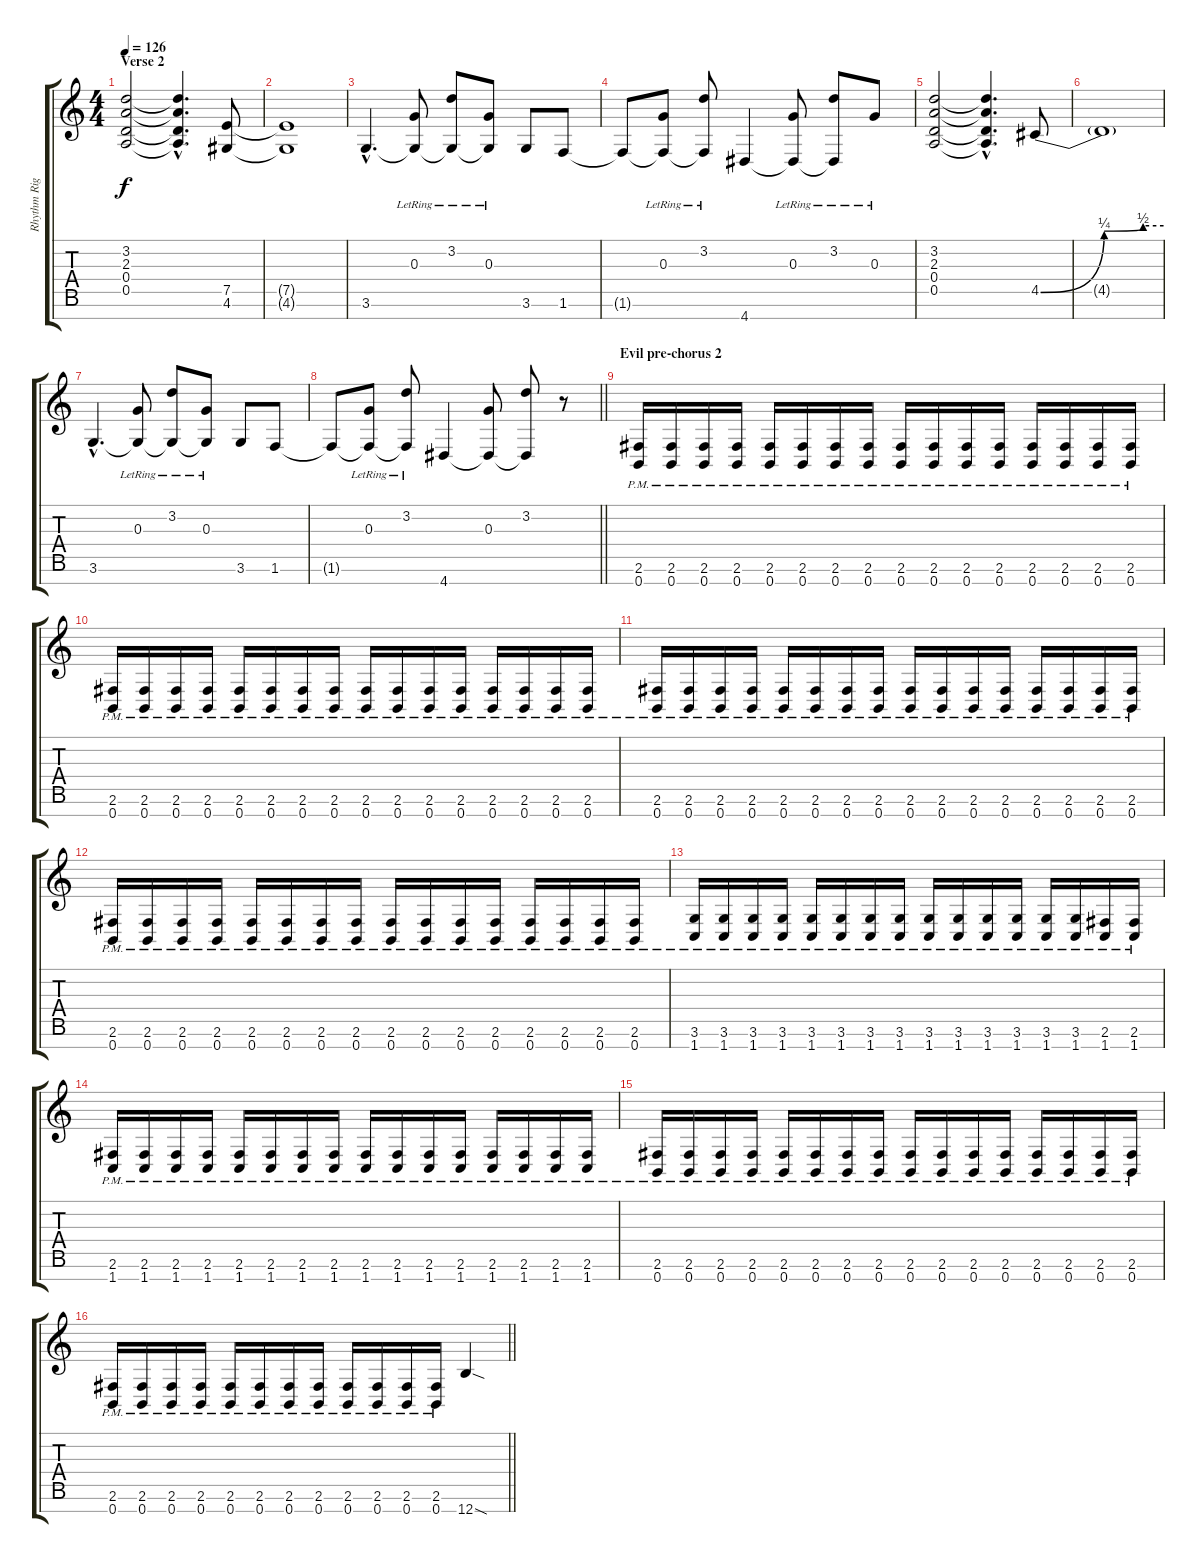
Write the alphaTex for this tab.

\track ("Rhythm Right" "Rhythm Rig") {instrument distortionguitar}
\staff {score tabs}
\tuning (E4 B3 G3 D3 A2 E2 B1) {hide}
\ts (4 4)
\section ("" "Verse 2")
\tempo 126
\clef g2
\ks c
(3.2 2.3 0.4 0.5).2{dy f} (3.2{hac t} 2.3{hac t} 0.4{hac t} 0.5{hac t}).4{d} (7.5 4.6).8 |
(7.5{t} 4.6{t}).1 |
3.6{hac}.4{d} (0.3{lr} 3.6{t}).8 (3.2{lr} 3.6{t}).8 (0.3{lr} 3.6{t}).8 3.6.8 1.6.8 |
1.6{t}.8 (0.3{lr} 1.6{t}).8 (3.2{lr} 1.6{t}).8 4.7.4 (0.3{lr} 4.7{t}).8 (3.2{lr} 4.7{t}).8 0.3{lr}.8 |
(3.2 2.3 0.4 0.5).2 (3.2{hac t} 2.3{hac t} 0.4{hac t} 0.5{hac t}).4{d} 4.5{be (custom 0 0 31 1 50 2 60 2)}.8 |
4.5{t}.1 |
3.6{hac}.4{d} (0.3{lr} 3.6{t}).8 (3.2{lr} 3.6{t}).8 (0.3{lr} 3.6{t}).8 3.6.8 1.6.8 |
\barLineRight lightlight
1.6{t}.8 (0.3{lr} 1.6{t}).8 (3.2{lr} 1.6{t}).8 4.7.4 (0.3 4.7{t}).8 (3.2 4.7{t}).8 r.8 |
\section ("" "Evil pre-chorus 2")
(2.6{pm} 0.7{pm}).16 (2.6{pm} 0.7{pm}).16 (2.6{pm} 0.7{pm}).16 (2.6{pm} 0.7{pm}).16 (2.6{pm} 0.7{pm}).16 (2.6{pm} 0.7{pm}).16 (2.6{pm} 0.7{pm}).16 (2.6{pm} 0.7{pm}).16 (2.6{pm} 0.7{pm}).16 (2.6{pm} 0.7{pm}).16 (2.6{pm} 0.7{pm}).16 (2.6{pm} 0.7{pm}).16 (2.6{pm} 0.7{pm}).16 (2.6{pm} 0.7{pm}).16 (2.6{pm} 0.7{pm}).16 (2.6{pm} 0.7{pm}).16 |
(2.6{pm} 0.7{pm}).16 (2.6{pm} 0.7{pm}).16 (2.6{pm} 0.7{pm}).16 (2.6{pm} 0.7{pm}).16 (2.6{pm} 0.7{pm}).16 (2.6{pm} 0.7{pm}).16 (2.6{pm} 0.7{pm}).16 (2.6{pm} 0.7{pm}).16 (2.6{pm} 0.7{pm}).16 (2.6{pm} 0.7{pm}).16 (2.6{pm} 0.7{pm}).16 (2.6{pm} 0.7{pm}).16 (2.6{pm} 0.7{pm}).16 (2.6{pm} 0.7{pm}).16 (2.6{pm} 0.7{pm}).16 (2.6{pm} 0.7{pm}).16 |
(2.6{pm} 0.7{pm}).16 (2.6{pm} 0.7{pm}).16 (2.6{pm} 0.7{pm}).16 (2.6{pm} 0.7{pm}).16 (2.6{pm} 0.7{pm}).16 (2.6{pm} 0.7{pm}).16 (2.6{pm} 0.7{pm}).16 (2.6{pm} 0.7{pm}).16 (2.6{pm} 0.7{pm}).16 (2.6{pm} 0.7{pm}).16 (2.6{pm} 0.7{pm}).16 (2.6{pm} 0.7{pm}).16 (2.6{pm} 0.7{pm}).16 (2.6{pm} 0.7{pm}).16 (2.6{pm} 0.7{pm}).16 (2.6{pm} 0.7{pm}).16 |
(2.6{pm} 0.7{pm}).16 (2.6{pm} 0.7{pm}).16 (2.6{pm} 0.7{pm}).16 (2.6{pm} 0.7{pm}).16 (2.6{pm} 0.7{pm}).16 (2.6{pm} 0.7{pm}).16 (2.6{pm} 0.7{pm}).16 (2.6{pm} 0.7{pm}).16 (2.6{pm} 0.7{pm}).16 (2.6{pm} 0.7{pm}).16 (2.6{pm} 0.7{pm}).16 (2.6{pm} 0.7{pm}).16 (2.6{pm} 0.7{pm}).16 (2.6{pm} 0.7{pm}).16 (2.6{pm} 0.7{pm}).16 (2.6{pm} 0.7{pm}).16 |
(3.6{pm} 1.7{pm}).16 (3.6{pm} 1.7{pm}).16 (3.6{pm} 1.7{pm}).16 (3.6{pm} 1.7{pm}).16 (3.6{pm} 1.7{pm}).16 (3.6{pm} 1.7{pm}).16 (3.6{pm} 1.7{pm}).16 (3.6{pm} 1.7{pm}).16 (3.6{pm} 1.7{pm}).16 (3.6{pm} 1.7{pm}).16 (3.6{pm} 1.7{pm}).16 (3.6{pm} 1.7{pm}).16 (3.6{pm} 1.7{pm}).16 (3.6{pm} 1.7{pm}).16 (2.6{pm} 1.7{pm}).16 (2.6{pm} 1.7{pm}).16 |
(2.6{pm} 1.7{pm}).16 (2.6{pm} 1.7{pm}).16 (2.6{pm} 1.7{pm}).16 (2.6{pm} 1.7{pm}).16 (2.6{pm} 1.7{pm}).16 (2.6{pm} 1.7{pm}).16 (2.6{pm} 1.7{pm}).16 (2.6{pm} 1.7{pm}).16 (2.6{pm} 1.7{pm}).16 (2.6{pm} 1.7{pm}).16 (2.6{pm} 1.7{pm}).16 (2.6{pm} 1.7{pm}).16 (2.6{pm} 1.7{pm}).16 (2.6{pm} 1.7{pm}).16 (2.6{pm} 1.7{pm}).16 (2.6{pm} 1.7{pm}).16 |
(2.6{pm} 0.7{pm}).16 (2.6{pm} 0.7{pm}).16 (2.6{pm} 0.7{pm}).16 (2.6{pm} 0.7{pm}).16 (2.6{pm} 0.7{pm}).16 (2.6{pm} 0.7{pm}).16 (2.6{pm} 0.7{pm}).16 (2.6{pm} 0.7{pm}).16 (2.6{pm} 0.7{pm}).16 (2.6{pm} 0.7{pm}).16 (2.6{pm} 0.7{pm}).16 (2.6{pm} 0.7{pm}).16 (2.6{pm} 0.7{pm}).16 (2.6{pm} 0.7{pm}).16 (2.6{pm} 0.7{pm}).16 (2.6{pm} 0.7{pm}).16 |
\barLineRight lightlight
(2.6{pm} 0.7{pm}).16 (2.6{pm} 0.7{pm}).16 (2.6{pm} 0.7{pm}).16 (2.6{pm} 0.7{pm}).16 (2.6{pm} 0.7{pm}).16 (2.6{pm} 0.7{pm}).16 (2.6{pm} 0.7{pm}).16 (2.6{pm} 0.7{pm}).16 (2.6{pm} 0.7{pm}).16 (2.6{pm} 0.7{pm}).16 (2.6{pm} 0.7{pm}).16 (2.6{pm} 0.7{pm}).16 12.7{sod}.4
